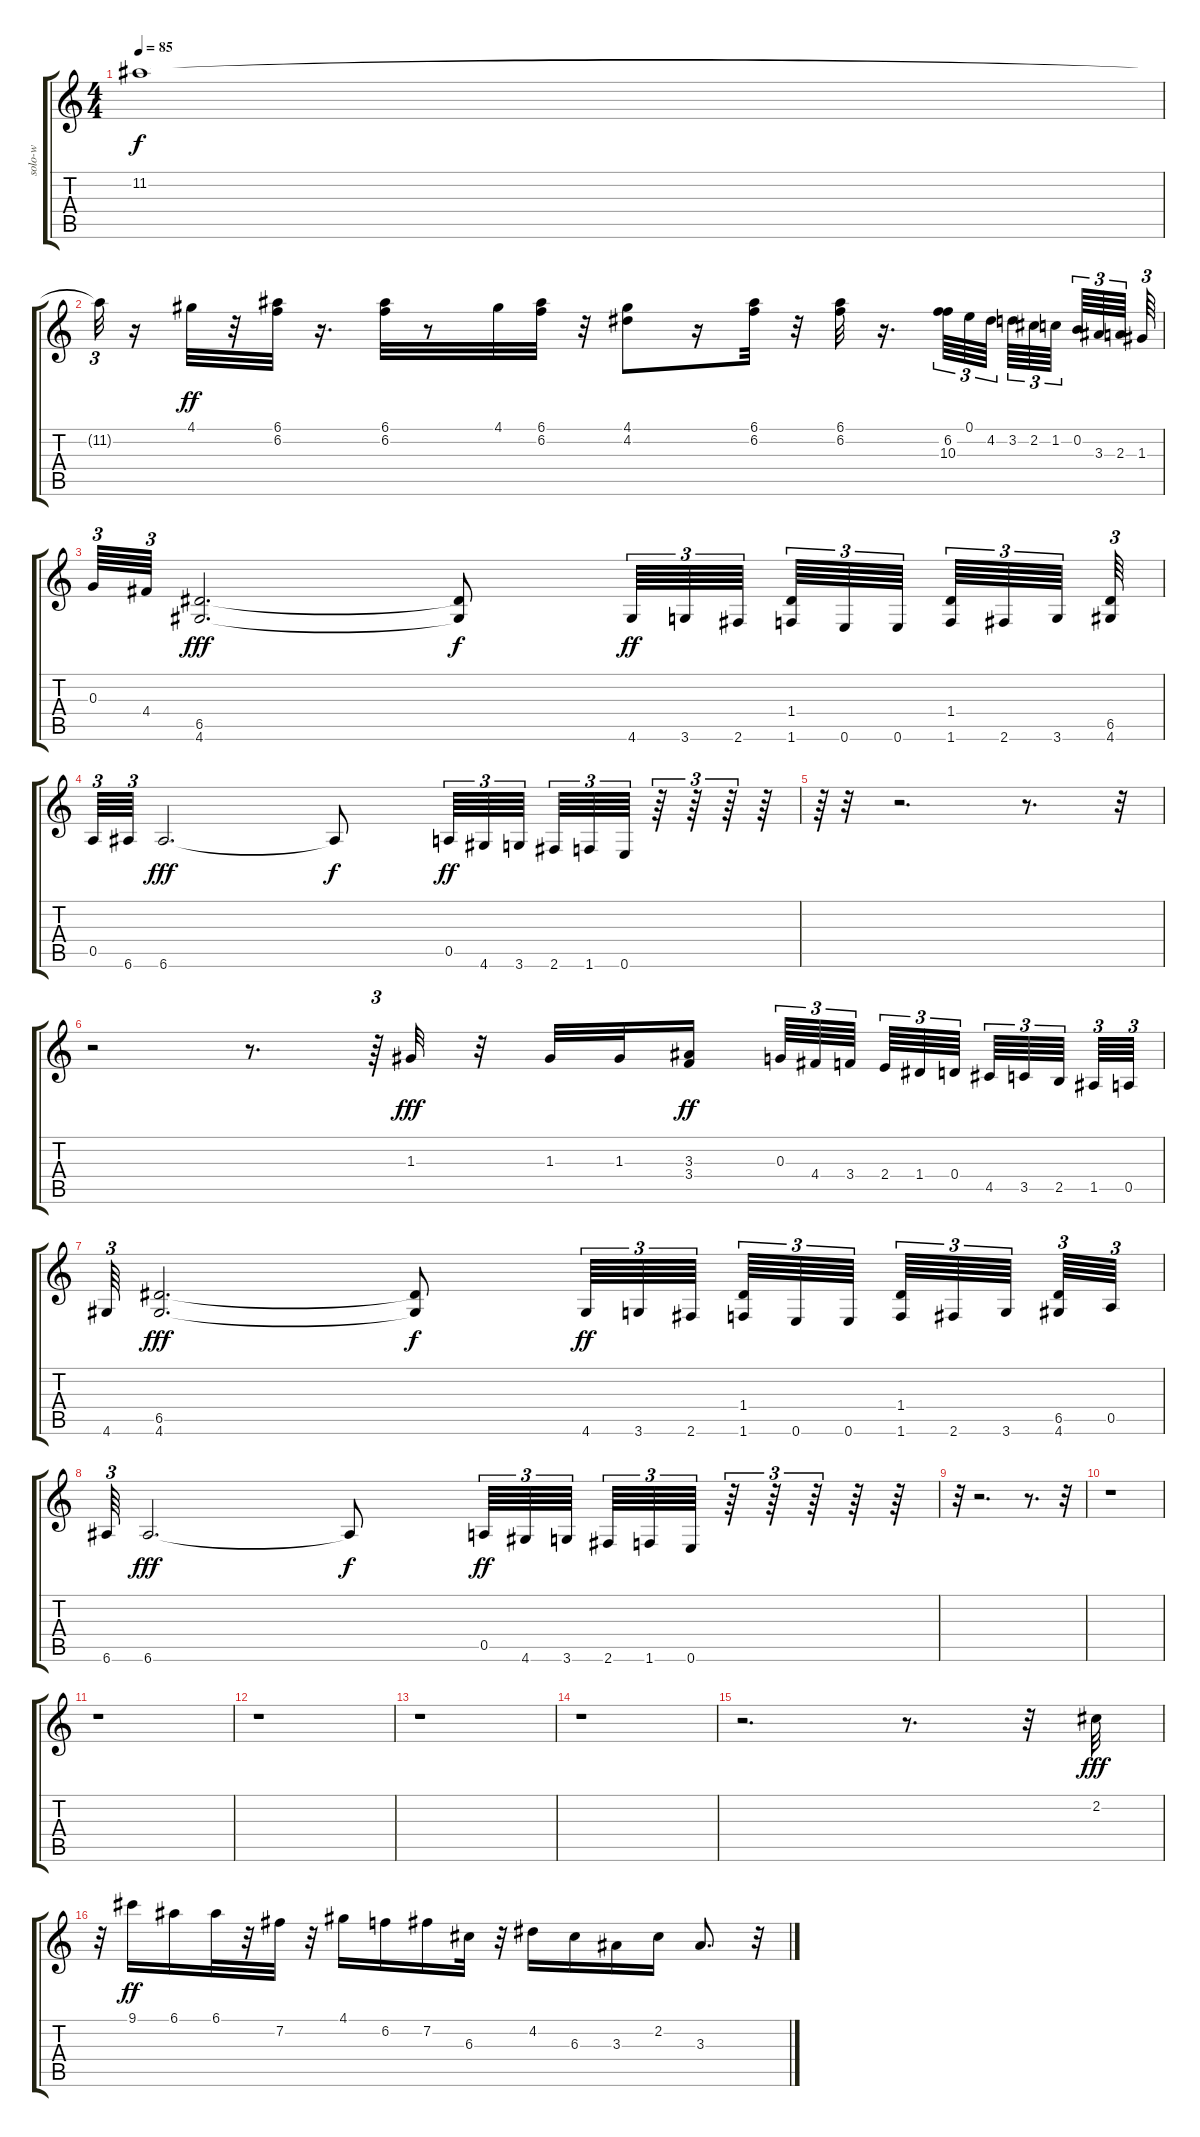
\track ("solo-w" "solo-w") {instrument overdrivenguitar}
\staff {score tabs}
\tuning (E4 B3 G3 D3 A2 E2) {hide}
\ts (4 4)
\tempo 85
\clef g2
\ks c
11.2{t}.1{dy f} |
11.2{t}.32{tu (3 2)} r.16 4.1.32{dy ff} r.32 (6.1 6.2).32 r.16{d} (6.1 6.2).32 r.8 4.1.32 (6.1 6.2).32 r.32 (4.1 4.2).8 r.16 (6.1 6.2).32 r.32 (6.1 6.2).32 r.16{d} (6.2 10.3).64{tu (3 2)} 0.1.64{tu (3 2)} 4.2.64{tu (3 2)} 3.2.64{tu (3 2)} 2.2.64{tu (3 2)} 1.2.64{tu (3 2)} 0.2.64{tu (3 2)} 3.3.64{tu (3 2)} 2.3.64{tu (3 2)} 1.3.64{tu (3 2)} |
0.3.64{tu (3 2)} 4.4.64{tu (3 2)} (6.5 4.6).2{d dy fff} (6.5{t} 4.6{t}).8{dy f} 4.6.64{tu (3 2) dy ff} 3.6.64{tu (3 2)} 2.6.64{tu (3 2)} (1.4 1.6).64{tu (3 2)} 0.6.64{tu (3 2)} 0.6.64{tu (3 2)} (1.4 1.6).64{tu (3 2)} 2.6.64{tu (3 2)} 3.6.64{tu (3 2)} (6.5 4.6).64{tu (3 2)} |
0.5.64{tu (3 2)} 6.6.64{tu (3 2)} 6.6.2{d dy fff} 6.6{t}.8{dy f} 0.5.64{tu (3 2) dy ff} 4.6.64{tu (3 2)} 3.6.64{tu (3 2)} 2.6.64{tu (3 2)} 1.6.64{tu (3 2)} 0.6.64{tu (3 2)} r.64{tu (3 2)} r.64{tu (3 2)} r.64{tu (3 2)} r.64{tu (3 2)} |
r.64{tu (3 2)} r.32 r.2{d} r.8{d} r.32{tu (3 2)} |
r.2 r.8{d} r.64{tu (3 2)} 1.3.32{dy fff} r.32 1.3.32 1.3.32 (3.3 3.4).16{dy ff} 0.3.64{tu (3 2)} 4.4.64{tu (3 2)} 3.4.64{tu (3 2)} 2.4.64{tu (3 2)} 1.4.64{tu (3 2)} 0.4.64{tu (3 2)} 4.5.64{tu (3 2)} 3.5.64{tu (3 2)} 2.5.64{tu (3 2)} 1.5.64{tu (3 2)} 0.5.64{tu (3 2)} |
4.6.64{tu (3 2)} (6.5 4.6).2{d dy fff} (6.5{t} 4.6{t}).8{dy f} 4.6.64{tu (3 2) dy ff} 3.6.64{tu (3 2)} 2.6.64{tu (3 2)} (1.4 1.6).64{tu (3 2)} 0.6.64{tu (3 2)} 0.6.64{tu (3 2)} (1.4 1.6).64{tu (3 2)} 2.6.64{tu (3 2)} 3.6.64{tu (3 2)} (6.5 4.6).64{tu (3 2)} 0.5.64{tu (3 2)} |
6.6.64{tu (3 2)} 6.6.2{d dy fff} 6.6{t}.8{dy f} 0.5.64{tu (3 2) dy ff} 4.6.64{tu (3 2)} 3.6.64{tu (3 2)} 2.6.64{tu (3 2)} 1.6.64{tu (3 2)} 0.6.64{tu (3 2)} r.64{tu (3 2)} r.64{tu (3 2)} r.64{tu (3 2)} r.64{tu (3 2)} r.64{tu (3 2)} |
r.32 r.2{d} r.8{d} r.32 |
r.1 |
r.1 |
r.1 |
r.1 |
r.1 |
r.2{d} r.8{d} r.32 2.2.32{dy fff volume 12} |
r.32 9.1.16{dy ff} 6.1.16 6.1.32 r.32 7.2.32 r.32 4.1.16 6.2.16 7.2.16 6.3.32 r.32 4.2.16 6.3.16 3.3.16 2.2.16 3.3.8{d} r.32
